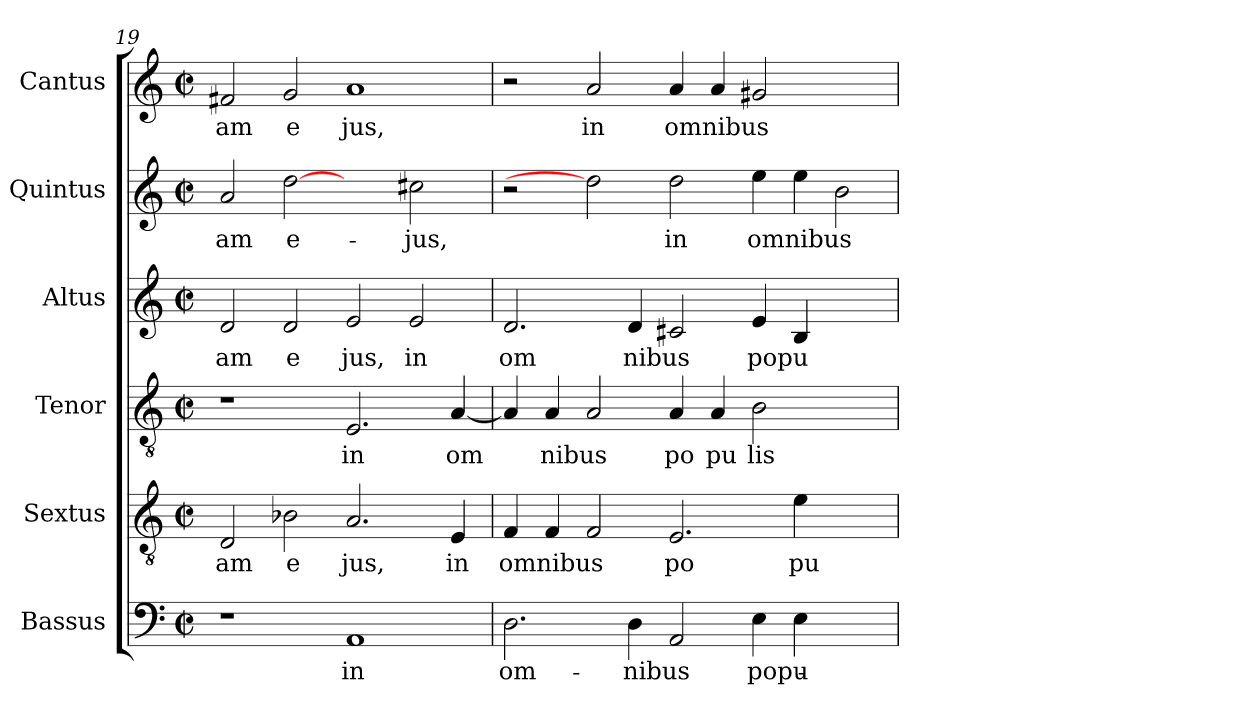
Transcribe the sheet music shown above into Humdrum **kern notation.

**kern	**text	**kern	**text	**kern	**text	**kern	**text	**kern	**text	**kern	**text
*part6	*part6	*part5	*part5	*part4	*part4	*part3	*part3	*part2	*part2	*part1	*part1
*staff6	*staff6	*staff5	*staff5	*staff4	*staff4	*staff3	*staff3	*staff2	*staff2	*staff1	*staff1
*I"Bassus	*	*I"Sextus	*	*I"Tenor	*	*I"Altus	*	*I"Quintus	*	*I"Cantus	*
*clefF4	*	*clefGv2	*	*clefGv2	*	*clefG2	*	*clefG2	*	*clefG2	*
*M2/2	*	*M2/2	*	*M2/2	*	*M2/2	*	*M2/2	*	*M2/2	*
*met(c|)	*	*met(c|)	*	*met(c|)	*	*met(c|)	*	*met(c|)	*	*met(c|)	*
=19	=19	=19	=19	=19	=19	=19	=19	=19	=19	=19	=19
!	!	!	!LO:LY:b:cj	!	!	!	!LO:LY:b:cj	!	!LO:LY:b:cj	!	!LO:LY:b:cj
1r	.	2D/	am	1r	.	2d/	am	2a/	-am	2f#X/	am
!	!	!	!LO:LY:b:cj	!	!	!	!LO:LY:b:cj	!	!LO:LY:b:cj	!	!LO:LY:b:cj
.	.	2B-X\	e	.	.	2d/	e	[2dd	e-	2g/	e
!	!LO:LY:b:cj	!	!LO:LY:b:cj	!	!LO:LY:b:cj	!	!LO:LY:b:cj	!	!	!	!LO:LY:b:cj
1AA	in	2.A/	jus,	2.E/	in	2e/	jus,	2ryy	.	1a	jus,
!	!	!	!	!	!	!	!LO:LY:b:cj	!	!LO:LY:b:cj	!	!
.	.	.	.	.	.	2e/	in	2cc#X\	-jus,	.	.
!	!	!	!LO:LY:b:cj	!	!LO:LY:b	!	!	!	!	!	!
.	.	4E/	in	[<4A/	om	.	.	.	.	.	.
=20	=20	=20	=20	=20	=20	=20	=20	=20	=20	=20	=20
!	!LO:LY:b:cj	!	!LO:LY:b	!	!	!	!LO:LY:b:cj	!	!	!	!
2.D\	om-	4F/	omnibus	4A/]	.	2.d/	om	2r	.	2r	.
!	!	!	!	!	!LO:LY:b	!	!	!	!	!	!
.	.	4F/	.	4A/	nibus	.	.	.	.	.	.
!	!	!	!	!	!	!	!	!	!	!	!LO:LY:b:cj
.	.	2F/	.	2A/	.	.	.	2dd]	.	2a/	in
!	!LO:LY:b	!	!	!	!	!	!LO:LY:b	!	!	!	!
4D\	-nibus	.	.	.	.	4d/	nibus	.	.	.	.
!	!	!	!LO:LY:b:cj	!	!LO:LY:b:cj	!	!	!	!LO:LY:b:cj	!	!LO:LY:b
2AA/	.	2.E/	po	4A/	po	2c#X/	.	2dd\	in	4a/	omnibus
!	!	!	!	!	!LO:LY:b:cj	!	!	!	!	!	!
.	.	.	.	4A/	pu	.	.	.	.	4a/	.
!	!LO:LY:b	!	!	!	!LO:LY:b:cj	!	!LO:LY:b	!	!LO:LY:b	!	!
4E\	popu-	.	.	2B\	lis	4e/	popu	4ee\	omnibus	2g#X/	.
!	!	!	!LO:LY:b:cj	!	!	!	!	!	!	!	!
4E\	.	4e\	pu	.	.	4B/	.	4ee\	.	.	.
2ryy	.	2ryy	.	2ryy	.	2ryy	.	2b\	.	2ryy	.
=	=	=	=	=	=	=	=	=	=	=	=
*-	*-	*-	*-	*-	*-	*-	*-	*-	*-	*-	*-
